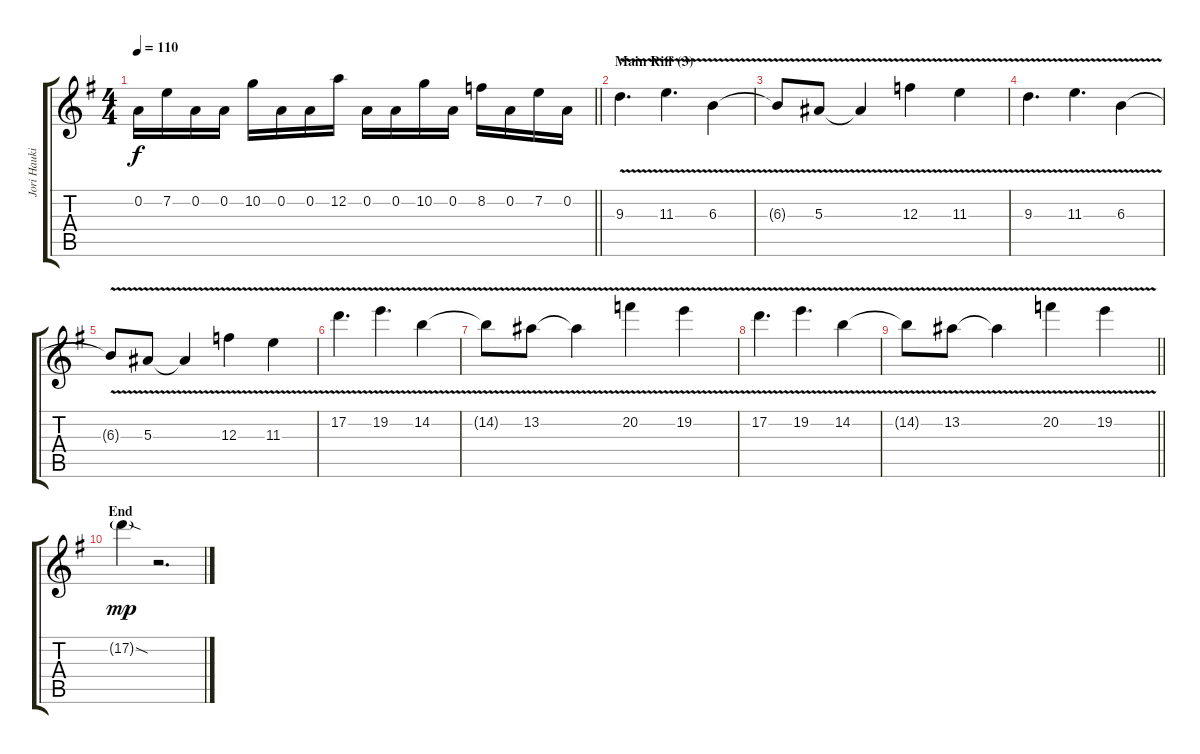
\track ("Jori Haukio (lead guitar)" "Jori Hauki") {instrument distortionguitar}
\staff {score tabs}
\tuning (D4 A3 F3 C3 G2 D2) {hide}
\ts (4 4)
\tempo 110
\clef g2
\barLineRight lightlight
\ks eminor
0.2.16{dy f} 7.2.16 0.2.16 0.2.16 10.2.16 0.2.16 0.2.16 12.2.16 0.2.16 0.2.16 10.2.16 0.2.16 8.2.16 0.2.16 7.2.16 0.2.16 |
\section ("" "Main Riff (3)")
9.3{v}.4{d} 11.3{v}.4{d} 6.3{v}.4 |
6.3{t}.8 5.3{v}.8 5.3{t}.4 12.3{v}.4 11.3{v}.4 |
9.3{v}.4{d} 11.3{v}.4{d} 6.3{v}.4 |
6.3{t}.8 5.3{v}.8 5.3{t}.4 12.3{v}.4 11.3{v}.4 |
17.2{v}.4{d} 19.2{v}.4{d} 14.2{v}.4 |
14.2{t}.8 13.2{v}.8 13.2{t}.4 20.2{v}.4 19.2{v}.4 |
17.2{v}.4{d} 19.2{v}.4{d} 14.2{v}.4 |
\barLineRight lightlight
14.2{t}.8 13.2{v}.8 13.2{t}.4 20.2{v}.4 19.2{v}.4 |
\section ("" "End")
17.2{sod g}.4{dy mp} r.2{d}
